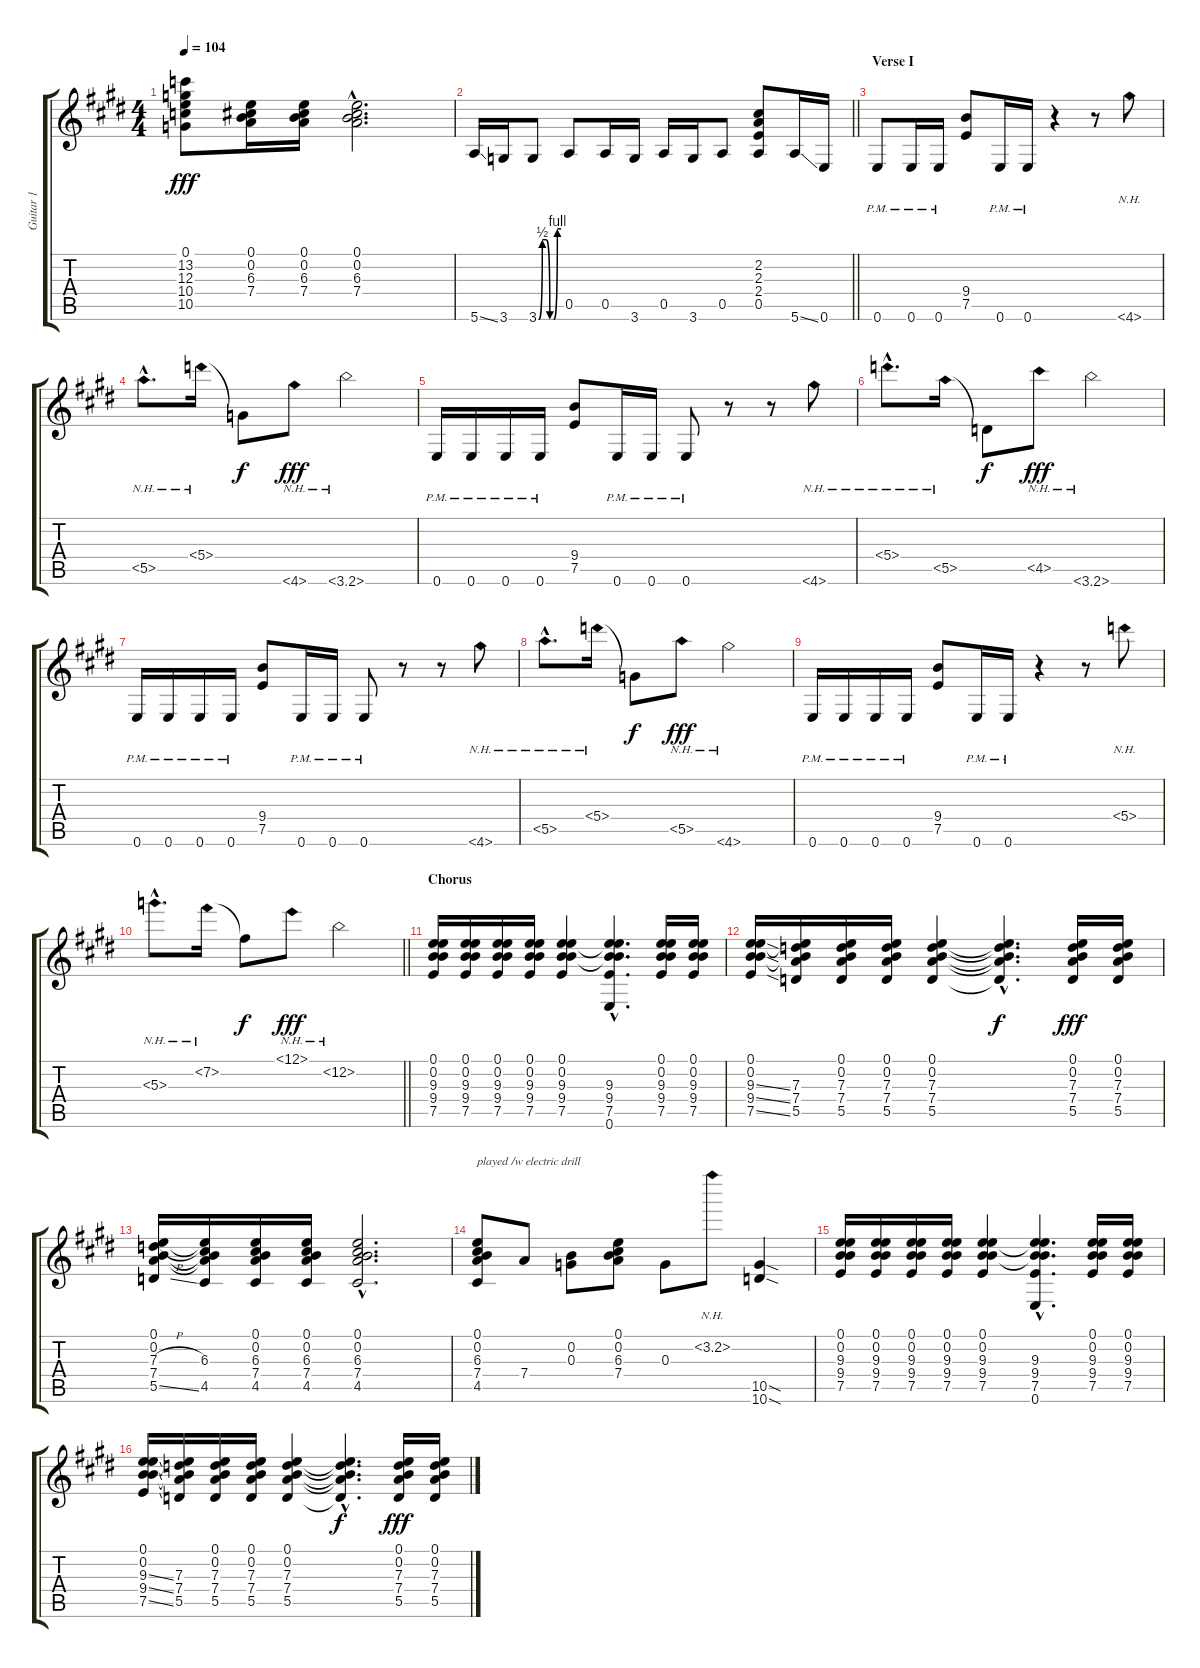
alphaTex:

\track ("Guitar 1" "Guitar 1") {instrument distortionguitar}
\staff {score tabs}
\tuning (E4 B3 G3 D3 A2 E2) {hide}
\ts (4 4)
\tempo 104
\clef g2
\ks e
(0.1 13.2 12.3 10.4 10.5).8{dy fff} (0.1 0.2 6.3 7.4).16 (0.1 0.2 6.3 7.4).16 (0.1{hac} 0.2{hac} 6.3{hac} 7.4{hac}).2{d} |
\barLineRight lightlight
5.6{ss}.16 3.6.16 3.6{be (custom 0 0 10 2 20 2 30 0 40 0 50 4 60 4)}.8 0.5.8 0.5.16 3.6.16 0.5.16 3.6.16 0.5.8 (2.2 2.3 2.4 0.5).8 5.6{ss}.16 0.6.16 |
\section ("" "Verse I")
0.6{pm}.8 0.6{pm}.16 0.6{pm}.16 (9.4 7.5).8 0.6{pm}.16 0.6{pm}.16 r.4 r.8 4.6{nh}.8{volume 0} |
5.5{nh hac}.8{d} 5.4{nh}.16 5.4{t}.8{dy f} 4.6{nh}.8{dy fff} 3.6{nh}.2 |
0.6{pm}.16{volume 13} 0.6{pm}.16 0.6{pm}.16 0.6{pm}.16 (9.4 7.5).8 0.6{pm}.16 0.6{pm}.16 0.6{pm}.8 r.8 r.8 4.6{nh}.8{volume 0} |
5.4{nh hac}.8{d} 5.5{nh}.16 5.5{t}.8{dy f} 4.5{nh}.8{dy fff} 3.6{nh}.2 |
0.6{pm}.16{volume 13} 0.6{pm}.16 0.6{pm}.16 0.6{pm}.16 (9.4 7.5).8 0.6{pm}.16 0.6{pm}.16 0.6{pm}.8 r.8 r.8 4.6{nh}.8{volume 0} |
5.5{nh hac}.8{d} 5.4{nh}.16 5.4{t}.8{dy f} 5.5{nh}.8{dy fff} 4.6{nh}.2 |
0.6{pm}.16{volume 13} 0.6{pm}.16 0.6{pm}.16 0.6{pm}.16 (9.4 7.5).8 0.6{pm}.16 0.6{pm}.16 r.4 r.8 5.4{nh}.8{volume 0} |
\barLineRight lightlight
5.3{nh hac}.8{d} 7.2{nh}.16 7.2{t}.8{dy f} 12.1{nh}.8{dy fff} 12.2{nh}.2 |
\section ("" "Chorus")
(0.1 0.2 9.3 9.4 7.5).16{volume 13} (0.1 0.2 9.3 9.4 7.5).16 (0.1 0.2 9.3 9.4 7.5).16 (0.1 0.2 9.3 9.4 7.5).16 (0.1 0.2 9.3 9.4 7.5).4 (0.1{hac t} 0.2{hac t} 9.3{hac} 9.4{hac} 7.5{hac} 0.6).4{d} (0.1 0.2 9.3 9.4 7.5).16 (0.1 0.2 9.3 9.4 7.5).16 |
(0.1 0.2 9.3{ss} 9.4{ss} 7.5{ss}).16 (0.1{t} 0.2{t} 7.3 7.4 5.5).16 (0.1 0.2 7.3 7.4 5.5).16 (0.1 0.2 7.3 7.4 5.5).16 (0.1 0.2 7.3 7.4 5.5).4 (0.1{hac t} 0.2{hac t} 7.3{hac t} 7.4{hac t} 5.5{hac t}).4{d dy f} (0.1 0.2 7.3 7.4 5.5).16{dy fff} (0.1 0.2 7.3 7.4 5.5).16 |
(0.1 0.2 7.3{h} 7.4 5.5{ss}).16 (0.1{t} 0.2{t} 6.3 7.4{t} 4.5).16 (0.1 0.2 6.3 7.4 4.5).16 (0.1 0.2 6.3 7.4 4.5).16 (0.1{hac} 0.2{hac} 6.3{hac} 7.4{hac} 4.5{hac}).2{d} |
(0.1 0.2 6.3 7.4 4.5).8{txt "played /w electric drill"} 7.4.8 (0.2 0.3).8 (0.1 0.2 6.3 7.4).8 0.3.8 3.2{nh}.8 (10.5{sod} 10.6{sod}).4 |
(0.1 0.2 9.3 9.4 7.5).16 (0.1 0.2 9.3 9.4 7.5).16 (0.1 0.2 9.3 9.4 7.5).16 (0.1 0.2 9.3 9.4 7.5).16 (0.1 0.2 9.3 9.4 7.5).4 (0.1{hac t} 0.2{hac t} 9.3{hac} 9.4{hac} 7.5{hac} 0.6).4{d} (0.1 0.2 9.3 9.4 7.5).16 (0.1 0.2 9.3 9.4 7.5).16 |
(0.1 0.2 9.3{ss} 9.4{ss} 7.5{ss}).16 (0.1{t} 0.2{t} 7.3 7.4 5.5).16 (0.1 0.2 7.3 7.4 5.5).16 (0.1 0.2 7.3 7.4 5.5).16 (0.1 0.2 7.3 7.4 5.5).4 (0.1{hac t} 0.2{hac t} 7.3{hac t} 7.4{hac t} 5.5{hac t}).4{d dy f} (0.1 0.2 7.3 7.4 5.5).16{dy fff} (0.1 0.2 7.3 7.4 5.5).16
